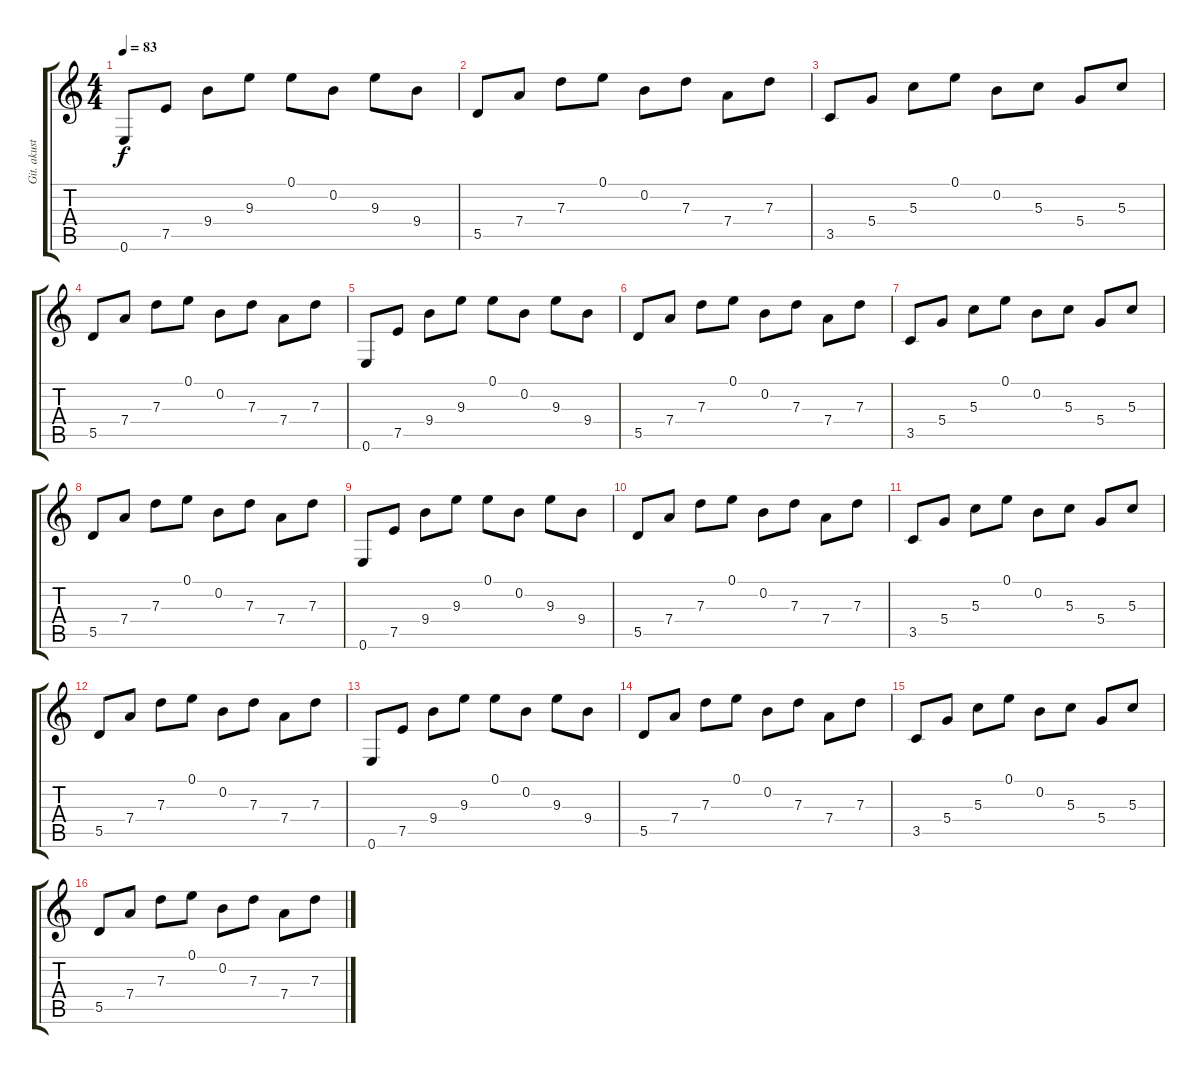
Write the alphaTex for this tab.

\track ("Git. akustyczna" "Git. akust") {instrument acousticguitarnylon}
\staff {score tabs}
\tuning (E4 B3 G3 D3 A2 E2) {hide}
\ts (4 4)
\tempo 83
\clef g2
\ks c
0.6.8{dy f} 7.5.8 9.4.8 9.3.8 0.1.8 0.2.8 9.3.8 9.4.8 |
5.5.8 7.4.8 7.3.8 0.1.8 0.2.8 7.3.8 7.4.8 7.3.8 |
3.5.8 5.4.8 5.3.8 0.1.8 0.2.8 5.3.8 5.4.8 5.3.8 |
5.5.8 7.4.8 7.3.8 0.1.8 0.2.8 7.3.8 7.4.8 7.3.8 |
0.6.8 7.5.8 9.4.8 9.3.8 0.1.8 0.2.8 9.3.8 9.4.8 |
5.5.8 7.4.8 7.3.8 0.1.8 0.2.8 7.3.8 7.4.8 7.3.8 |
3.5.8 5.4.8 5.3.8 0.1.8 0.2.8 5.3.8 5.4.8 5.3.8 |
5.5.8 7.4.8 7.3.8 0.1.8 0.2.8 7.3.8 7.4.8 7.3.8 |
0.6.8 7.5.8 9.4.8 9.3.8 0.1.8 0.2.8 9.3.8 9.4.8 |
5.5.8 7.4.8 7.3.8 0.1.8 0.2.8 7.3.8 7.4.8 7.3.8 |
3.5.8 5.4.8 5.3.8 0.1.8 0.2.8 5.3.8 5.4.8 5.3.8 |
5.5.8 7.4.8 7.3.8 0.1.8 0.2.8 7.3.8 7.4.8 7.3.8 |
0.6.8 7.5.8 9.4.8 9.3.8 0.1.8 0.2.8 9.3.8 9.4.8 |
5.5.8 7.4.8 7.3.8 0.1.8 0.2.8 7.3.8 7.4.8 7.3.8 |
3.5.8 5.4.8 5.3.8 0.1.8 0.2.8 5.3.8 5.4.8 5.3.8 |
5.5.8 7.4.8 7.3.8 0.1.8 0.2.8 7.3.8 7.4.8 7.3.8
